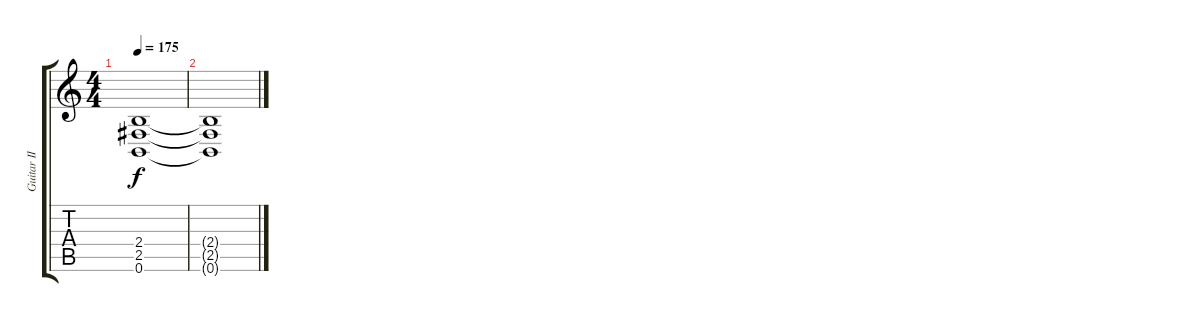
\track ("Guitar II" "Guitar II") {instrument distortionguitar}
\staff {score tabs}
\tuning (B3 G3 D3 A2 E2 B1) {hide}
\ts (4 4)
\tempo 175
\clef g2
\ks c
(2.4 2.5 0.6).1{dy f} |
(2.4{t} 2.5{t} 0.6{t}).1
